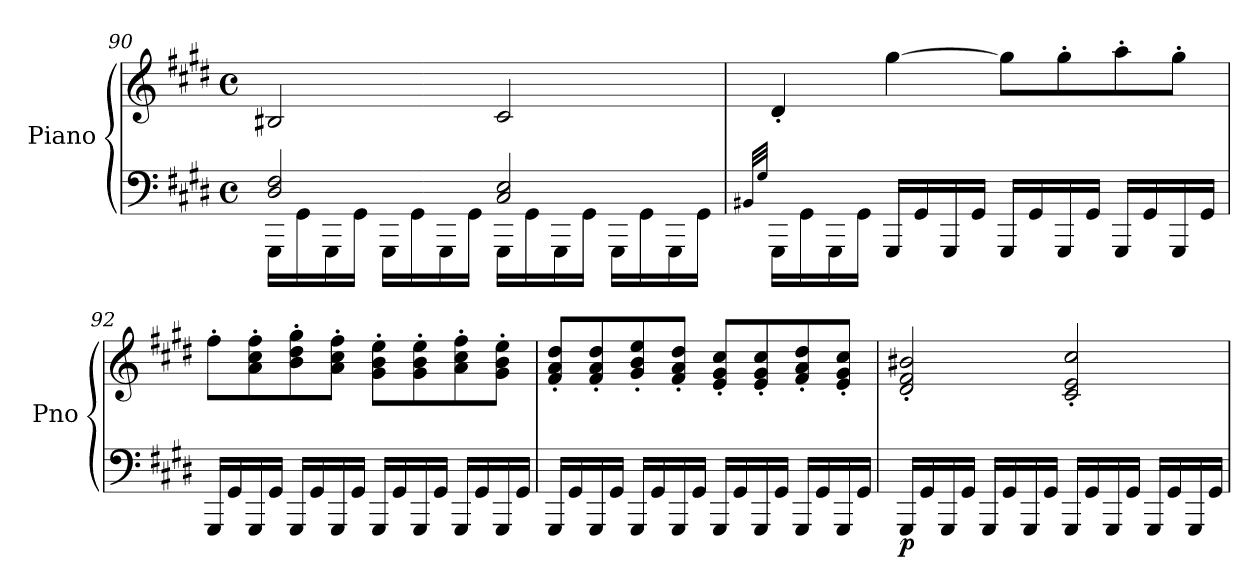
**kern	**kern	**dynam
*part1	*part1	*part1
*staff2	*staff1	*staff1/2
*I"Piano	*	*
*I'Pno	*	*
*clefF4	*clefG2	*
*k[f#c#g#d#]	*k[f#c#g#d#]	*
*M4/4	*M4/4	*
*met(c)	*met(c)	*
=90	=90	=90
*^	*	*
2D#/ 2F#/	16GGG#\LL	2B#X/	.
.	16GG#\	.	.
.	16GGG#\	.	.
.	16GG#\JJ	.	.
.	16GGG#\LL	.	.
.	16GG#\	.	.
.	16GGG#\	.	.
.	16GG#\JJ	.	.
2C#/ 2E/	16GGG#\LL	2c#/	.
.	16GG#\	.	.
.	16GGG#\	.	.
.	16GG#\JJ	.	.
.	16GGG#\LL	.	.
.	16GG#\	.	.
.	16GGG#\	.	.
.	16GG#\JJ	.	.
!!LO:LB:g=z
=91	=91	=91	=91
(32qBB#X/LLL	.	.	.
32qG#/JJJ	.	.	.
1ryy	16GGG#\LL	4d#'/)	.
.	16GG#\	.	.
.	16GGG#\	.	.
.	16GG#\JJ	.	.
!	!	!	!LO:DY:b
.	16GGG#/LL	[4gg#\	other-dynamics
.	16GG#/	.	.
.	16GGG#/	.	.
.	16GG#/JJ	.	.
.	16GGG#/LL	8gg#\L]	.
.	16GG#/	.	.
.	16GGG#/	8gg#'\	.
.	16GG#/JJ	.	.
.	16GGG#/LL	8aa'\	.
.	16GG#/	.	.
.	16GGG#/	8gg#'\J	.
.	16GG#/JJ	.	.
*v	*v	*	*
=92	=92	=92
16GGG#/LL	8ff#'\L	.
16GG#/	.	.
16GGG#/	8a\' 8cc#\' 8ff#\'	.
16GG#/JJ	.	.
16GGG#/LL	8b\' 8dd#\' 8gg#\'	.
16GG#/	.	.
16GGG#/	8a\' 8cc#\' 8ff#\'J	.
16GG#/JJ	.	.
16GGG#/LL	8g#\' 8b\' 8ee\'L	.
16GG#/	.	.
16GGG#/	8g#\' 8b\' 8ee\'	.
16GG#/JJ	.	.
16GGG#/LL	8a\' 8cc#\' 8ff#\'	.
16GG#/	.	.
16GGG#/	8g#\' 8b\' 8ee\'J	.
16GG#/JJ	.	.
=93	=93	=93
16GGG#/LL	8f#/' 8a/' 8dd#/'L	.
16GG#/	.	.
16GGG#/	8f#/' 8a/' 8dd#/'	.
16GG#/JJ	.	.
16GGG#/LL	8g#/' 8b/' 8ee/'	.
16GG#/	.	.
16GGG#/	8f#/' 8a/' 8dd#/'J	.
16GG#/JJ	.	.
16GGG#/LL	8e/' 8g#/' 8cc#/'L	.
16GG#/	.	.
16GGG#/	8e/' 8g#/' 8cc#/'	.
16GG#/JJ	.	.
16GGG#/LL	8f#/' 8a/' 8dd#/'	.
16GG#/	.	.
16GGG#/	8e/' 8g#/' 8cc#/'J	.
16GG#/JJ	.	.
!!LO:PB:g=z
=94	=94	=94
!	!	!LO:DY:b=2
16GGG#/LL	2d#/' 2f#/' 2b#X/'	p
16GG#/	.	.
16GGG#/	.	.
16GG#/JJ	.	.
16GGG#/LL	.	.
16GG#/	.	.
16GGG#/	.	.
16GG#/JJ	.	.
16GGG#/LL	2c#/' 2e/' 2cc#/'	.
16GG#/	.	.
16GGG#/	.	.
16GG#/JJ	.	.
16GGG#/LL	.	.
16GG#/	.	.
16GGG#/	.	.
16GG#/JJ	.	.
=	=	=
*-	*-	*-
